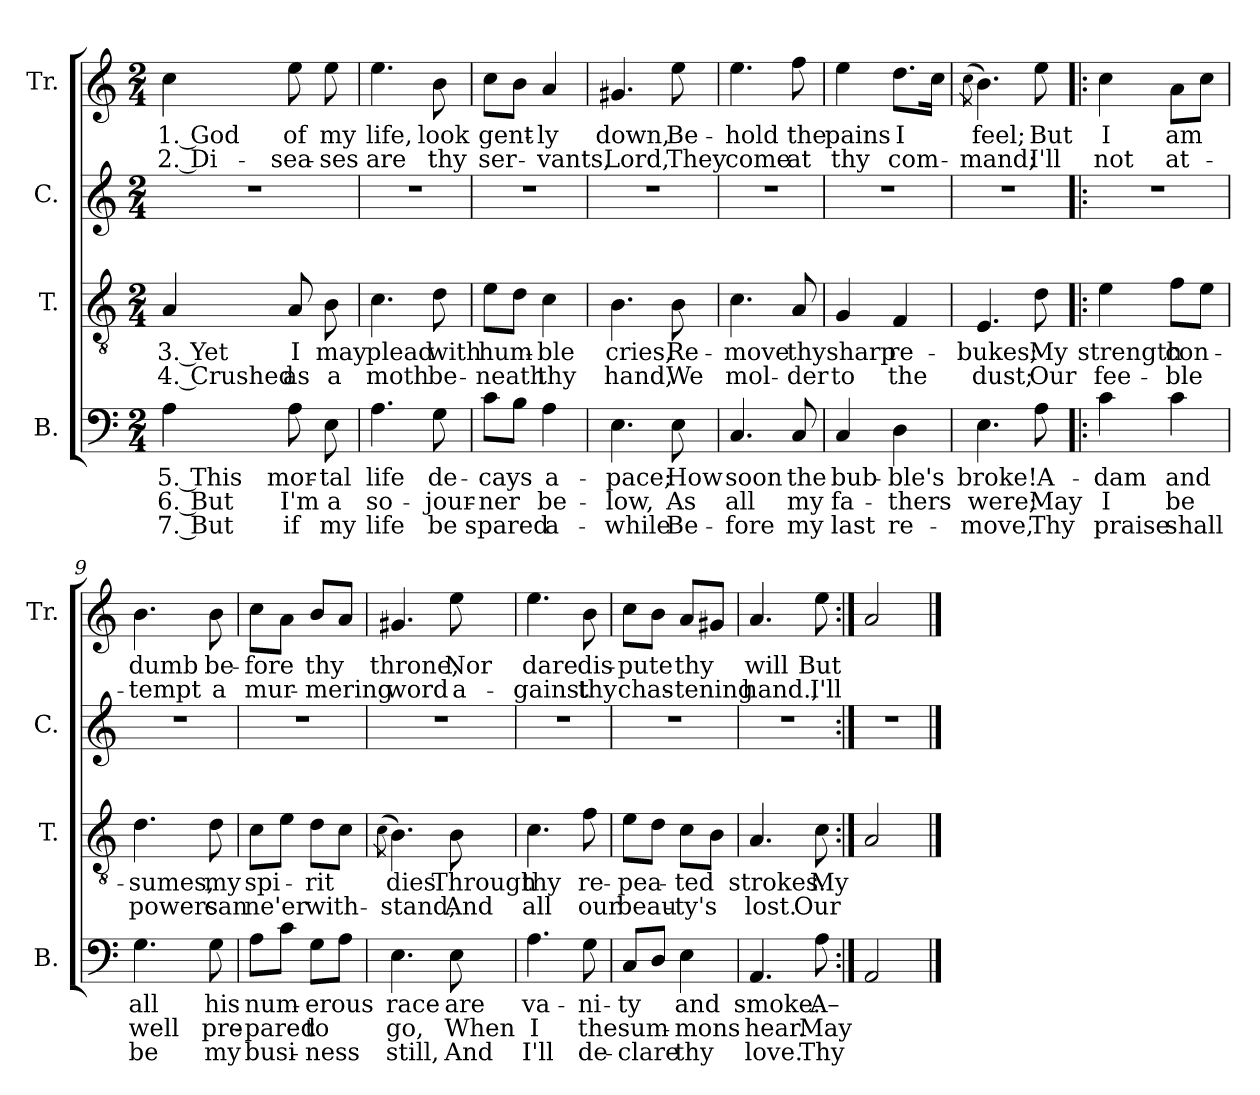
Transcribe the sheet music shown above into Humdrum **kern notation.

**kern	**text	**text	**text	**kern	**text	**text	**kern	**kern	**text	**text
*part4	*part4	*part4	*part4	*part3	*part3	*part3	*part2	*part1	*part1	*part1
*staff4	*staff4	*staff4	*staff4	*staff3	*staff3	*staff3	*staff2	*staff1	*staff1	*staff1
*I"B.	*	*	*	*I"T.	*	*	*I"C.	*I"Tr.	*	*
*I'B.	*	*	*	*I'T.	*	*	*I'C.	*I'Tr.	*	*
*clefF4	*	*	*	*clefGv2	*	*	*clefG2	*clefG2	*	*
*k[]	*	*	*	*k[]	*	*	*k[]	*k[]	*	*
*M2/4	*	*	*	*M2/4	*	*	*M2/4	*M2/4	*	*
*MM90	*	*	*	*MM90	*	*	*MM90	*MM90	*	*
=1	=1	=1	=1	=1	=1	=1	=1	=1	=1	=1
4A\	5. This	6. But	7. But	4A/	3. Yet	4. Crushed	2r	4cc\	1. God	2. Di-
8A\	mor-	I'm	if	8A/	I	as	.	8ee\	of	-sea-
8E\	-tal	a	my	8B\	may	a	.	8ee\	my	-ses
=2	=2	=2	=2	=2	=2	=2	=2	=2	=2	=2
4.A\	life	so-	life	4.c\	plead	moth	2r	4.ee\	life,	are
8G\	de-	-jour-	be	8d\	with	be-	.	8b\	look	thy
=3	=3	=3	=3	=3	=3	=3	=3	=3	=3	=3
8c\L	-cays	-ner	spared	8e\L	hum-	-neath	2r	8cc\L	gent-	ser-
8B\J	.	.	.	8d\J	.	.	.	8b\J	.	.
4A\	a-	be-	a-	4c\	-ble	thy	.	4a/	-ly	-vants,
=4	=4	=4	=4	=4	=4	=4	=4	=4	=4	=4
4.E\	-pace;	-low,	-while	4.B\	cries,	hand,	2r	4.g#X/	down,	Lord,
8E\	How	As	Be-	8B\	Re-	We	.	8ee\	Be-	They
=5	=5	=5	=5	=5	=5	=5	=5	=5	=5	=5
4.C/	soon	all	-fore	4.c\	-move	mol-	2r	4.ee\	-hold	come
8C/	the	my	my	8A/	thy	-der	.	8ff\	the	at
=6	=6	=6	=6	=6	=6	=6	=6	=6	=6	=6
4C/	bub-	fa-	last	4G/	sharp	to	2r	4ee\	pains	thy
4D\	-ble's	-thers	re-	4F/	re-	the	.	8.dd\L	I	com-
.	.	.	.	.	.	.	.	16cc\Jk	.	.
=7	=7	=7	=7	=7	=7	=7	=7	=7	=7	=7
.	.	.	.	.	.	.	.	(8qcc\	.	.
4.E\	broke!	were;	-move,	4.E/	-bukes;	dust;	2r	4.b\)	feel;	-mand;
8A\	A-	May	Thy	8d\	My	Our	.	8ee\	But	I'll
!!LO:LB:g=z
=8!|:	=8!|:	=8!|:	=8!|:	=8!|:	=8!|:	=8!|:	=8!|:	=8!|:	=8!|:	=8!|:
4c\	-dam	I	praise	4e\	strength	fee-	2r	4cc\	I	not
4c\	and	be	shall	8f\L	con-	-ble	.	8a\L	am	at-
.	.	.	.	8e\J	.	.	.	8cc\J	.	.
=9	=9	=9	=9	=9	=9	=9	=9	=9	=9	=9
4.G\	all	well	be	4.d\	-sumes,	powers	2r	4.b\	dumb	-tempt
8G\	his	pre-	my	8d\	my	can	.	8b\	be-	a
=10	=10	=10	=10	=10	=10	=10	=10	=10	=10	=10
8A\L	num-	-pared	busi-	8c\L	spi-	ne'er	2r	8cc\L	-fore	mur-
8c\J	.	.	.	8e\J	.	.	.	8a\J	.	.
8G\L	-erous	to	-ness	8d\L	-rit	with-	.	8b/L	thy	-mering
8A\J	.	.	.	8c\J	.	.	.	8a/J	.	.
=11	=11	=11	=11	=11	=11	=11	=11	=11	=11	=11
.	.	.	.	(8qc\	.	.	.	.	.	.
4.E\	race	go,	still,	4.B\)	dies	-stand,	2r	4.g#X/	throne,	word
8E\	are	When	And	8B\	Through	And	.	8ee\	Nor	a-
=12	=12	=12	=12	=12	=12	=12	=12	=12	=12	=12
4.A\	va-	I	I'll	4.c\	thy	all	2r	4.ee\	dare	-gainst
8G\	-ni-	the	de-	8f\	re-	our	.	8b\	dis-	thy
=13	=13	=13	=13	=13	=13	=13	=13	=13	=13	=13
8C/L	-ty	sum-	-clare	8e\L	-pea-	beau-	2r	8cc\L	-pute	chas-
8D/J	.	.	.	8d\J	.	.	.	8b\J	.	.
4E\	and	-mons	thy	8c\L	-ted	-ty's	.	8a/L	thy	-tening
.	.	.	.	8B\J	.	.	.	8g#X/J	.	.
=14	=14	=14	=14	=14	=14	=14	=14	=14	=14	=14
4.AA/	smoke.	hear.	love.	4.A/	strokes.	lost.	2r	4.a/	will	hand.,
8A\	A–	May	Thy	8c\	My	Our	.	8ee\	But	I'll
=15:|!	=15:|!	=15:|!	=15:|!	=15:|!	=15:|!	=15:|!	=15:|!	=15:|!	=15:|!	=15:|!
2AA/	.	.	.	2A/	.	.	2r	2a/	.	.
==	==	==	==	==	==	==	==	==	==	==
*-	*-	*-	*-	*-	*-	*-	*-	*-	*-	*-
